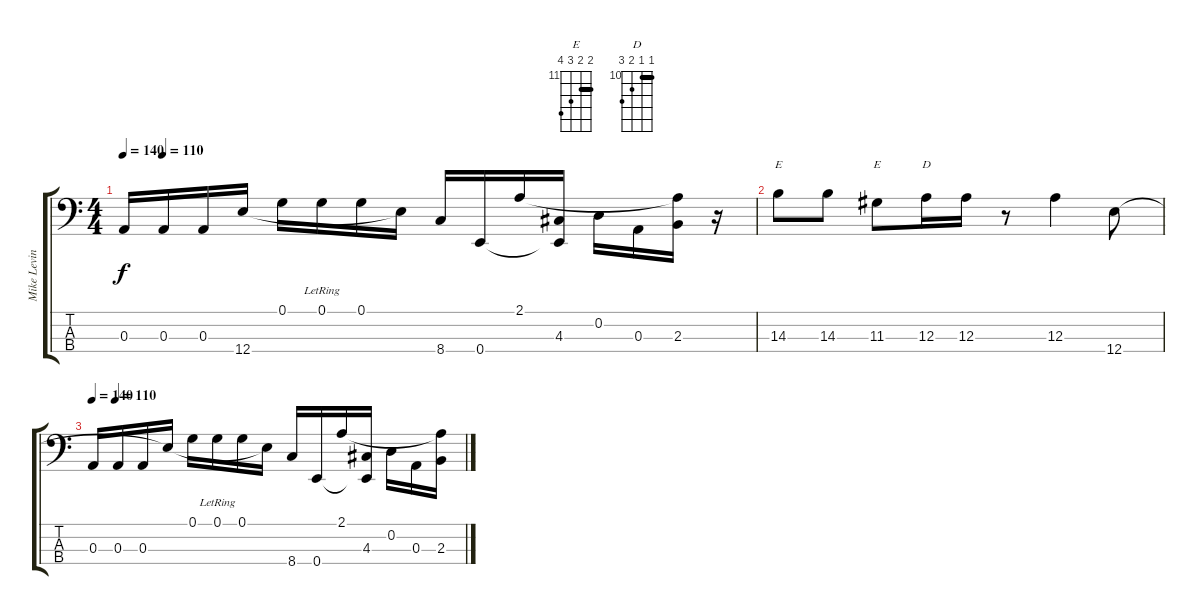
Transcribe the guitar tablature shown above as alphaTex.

\track ("Mike Levine" "Mike Levin") {instrument electricbasspick}
\staff {score tabs}
\tuning (G2 D2 A1 E1) {hide}
\chord ("E" x x 13 14) {firstfret 13}
\chord ("E" 12 12 13 14) {firstfret 11 barre 12}
\chord ("D" 10 10 11 12) {firstfret 10 barre 10}
\ts (4 4)
\tempo 140
\tempo (110 0.0625)
\clef f4
\ks c
0.3.16{dy f} 0.3.16 0.3.16 12.4{t}.16 0.1.16 0.1{lr}.16 0.1.16 12.4{t}.16 8.4.16 0.4.16 2.1.16 (4.3 0.4{t}).16 0.2.16 0.3.16 (2.1{t} 2.3).16 r.16 |
14.3.8{ch "E"} 14.3.8 11.3.8{ch "E"} 12.3.16{ch "D"} 12.3.16 r.8 12.3.4 12.4.8 |
\tempo 140
\tempo (110 0.0625)
0.3.16 0.3.16 0.3.16 12.4{t}.16 0.1.16 0.1{lr}.16 0.1.16 12.4{t}.16 8.4.16 0.4.16 2.1.16 (4.3 0.4{t}).16 0.2.16 0.3.16 (2.1{t} 2.3).16
